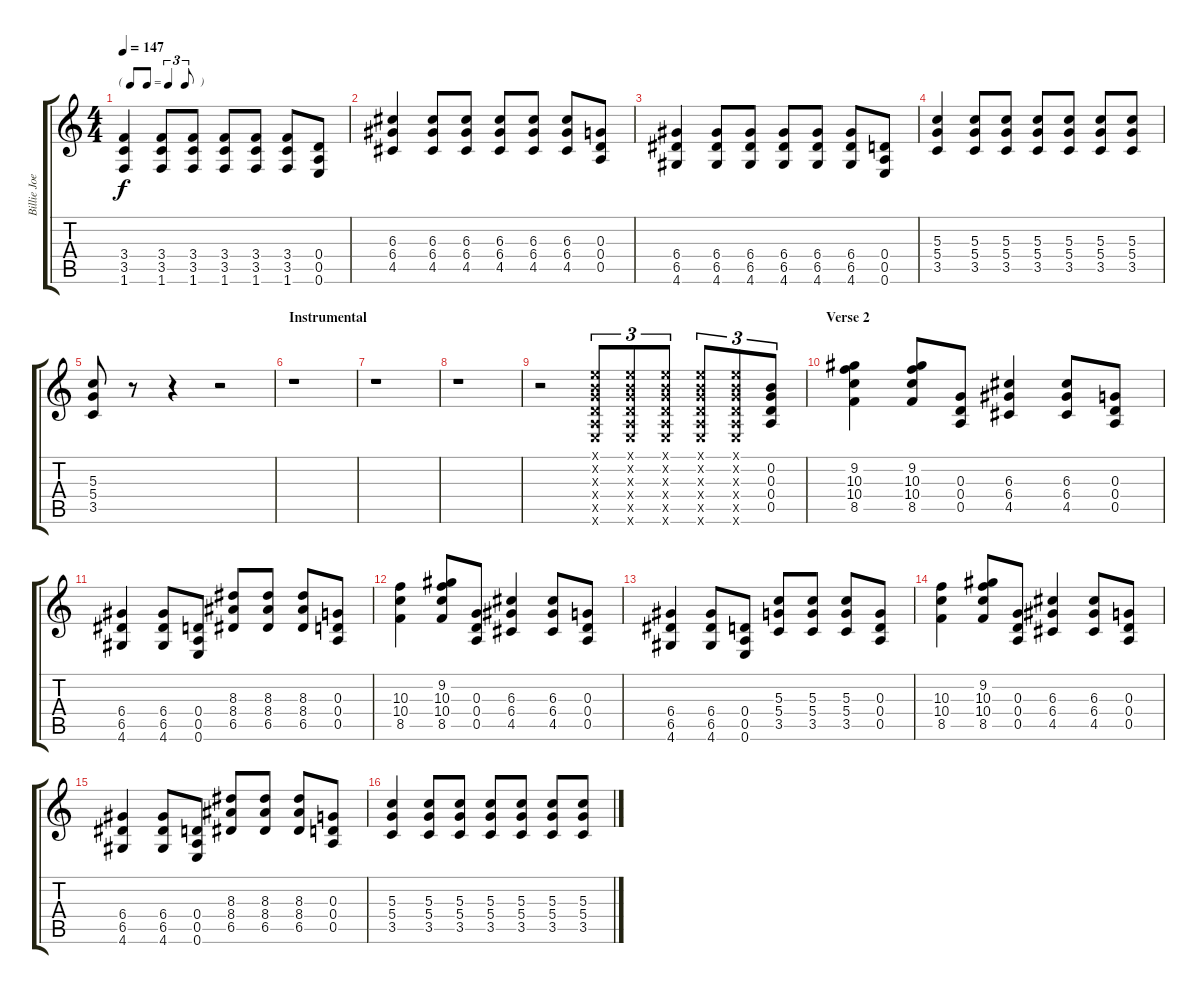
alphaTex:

\track ("Billie Joe Armstrong - Rhythm" "Billie Joe") {instrument distortionguitar}
\staff {score tabs}
\tuning (E4 B3 G3 D3 A2 E2) {hide}
\ts (4 4)
\tf triplet8th
\tempo 147
\clef g2
\ks c
(3.4 3.5 1.6).4{dy f} (3.4 3.5 1.6).8 (3.4 3.5 1.6).8 (3.4 3.5 1.6).8 (3.4 3.5 1.6).8 (3.4 3.5 1.6).8 (0.4 0.5 0.6).8 |
(6.3 6.4 4.5).4 (6.3 6.4 4.5).8 (6.3 6.4 4.5).8 (6.3 6.4 4.5).8 (6.3 6.4 4.5).8 (6.3 6.4 4.5).8 (0.3 0.4 0.5).8 |
(6.4 6.5 4.6).4 (6.4 6.5 4.6).8 (6.4 6.5 4.6).8 (6.4 6.5 4.6).8 (6.4 6.5 4.6).8 (6.4 6.5 4.6).8 (0.4 0.5 0.6).8 |
(5.3 5.4 3.5).4 (5.3 5.4 3.5).8 (5.3 5.4 3.5).8 (5.3 5.4 3.5).8 (5.3 5.4 3.5).8 (5.3 5.4 3.5).8 (5.3 5.4 3.5).8 |
(5.3 5.4 3.5).8 r.8 r.4 r.2 |
\section ("" "Instrumental")
r.1 |
r.1 |
r.1 |
r.2 (0.1{x} 0.2{x} 0.3{x} 0.4{x} 0.5{x} 0.6{x}).8{tu (3 2)} (0.1{x} 0.2{x} 0.3{x} 0.4{x} 0.5{x} 0.6{x}).8{tu (3 2)} (0.1{x} 0.2{x} 0.3{x} 0.4{x} 0.5{x} 0.6{x}).8{tu (3 2)} (0.1{x} 0.2{x} 0.3{x} 0.4{x} 0.5{x} 0.6{x}).8{tu (3 2)} (0.1{x} 0.2{x} 0.3{x} 0.4{x} 0.5{x} 0.6{x}).8{tu (3 2)} (0.2 0.3 0.4 0.5).8{tu (3 2)} |
\section ("" "Verse 2")
(9.2 10.3 10.4 8.5).4 (9.2 10.3 10.4 8.5).8 (0.3 0.4 0.5).8 (6.3 6.4 4.5).4 (6.3 6.4 4.5).8 (0.3 0.4 0.5).8 |
(6.4 6.5 4.6).4 (6.4 6.5 4.6).8 (0.4 0.5 0.6).8 (8.3 8.4 6.5).8 (8.3 8.4 6.5).8 (8.3 8.4 6.5).8 (0.3 0.4 0.5).8 |
(10.3 10.4 8.5).4 (9.2 10.3 10.4 8.5).8 (0.3 0.4 0.5).8 (6.3 6.4 4.5).4 (6.3 6.4 4.5).8 (0.3 0.4 0.5).8 |
(6.4 6.5 4.6).4 (6.4 6.5 4.6).8 (0.4 0.5 0.6).8 (5.3 5.4 3.5).8 (5.3 5.4 3.5).8 (5.3 5.4 3.5).8 (0.3 0.4 0.5).8 |
(10.3 10.4 8.5).4 (9.2 10.3 10.4 8.5).8 (0.3 0.4 0.5).8 (6.3 6.4 4.5).4 (6.3 6.4 4.5).8 (0.3 0.4 0.5).8 |
(6.4 6.5 4.6).4 (6.4 6.5 4.6).8 (0.4 0.5 0.6).8 (8.3 8.4 6.5).8 (8.3 8.4 6.5).8 (8.3 8.4 6.5).8 (0.3 0.4 0.5).8 |
(5.3 5.4 3.5).4 (5.3 5.4 3.5).8 (5.3 5.4 3.5).8 (5.3 5.4 3.5).8 (5.3 5.4 3.5).8 (5.3 5.4 3.5).8 (5.3 5.4 3.5).8
